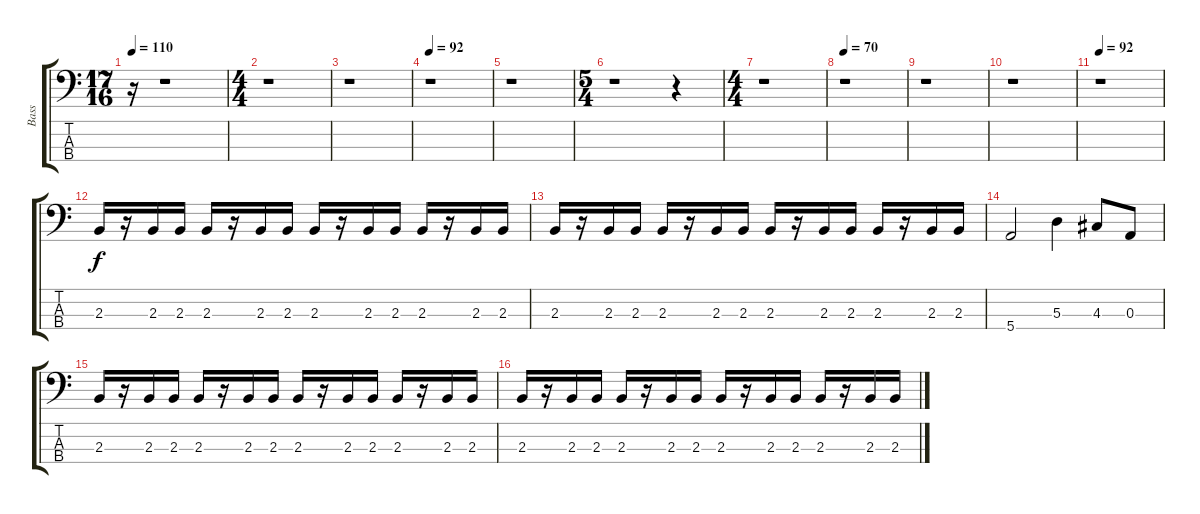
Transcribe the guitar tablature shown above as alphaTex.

\track ("Bass" "Bass") {instrument electricbassfinger}
\staff {score tabs}
\tuning (G2 D2 A1 E1) {hide}
\ts (17 16)
\tempo 110
\clef f4
\ks c
r.16{dy f} r.1 |
\ts (4 4)
r.1 |
r.1 |
\tempo 92
r.1 |
r.1 |
\ts (5 4)
r.1 r.4 |
\ts (4 4)
r.1 |
\tempo 70
r.1 |
r.1 |
r.1 |
\tempo 92
r.1 |
2.3.16 r.16 2.3.16 2.3.16 2.3.16 r.16 2.3.16 2.3.16 2.3.16 r.16 2.3.16 2.3.16 2.3.16 r.16 2.3.16 2.3.16 |
2.3.16 r.16 2.3.16 2.3.16 2.3.16 r.16 2.3.16 2.3.16 2.3.16 r.16 2.3.16 2.3.16 2.3.16 r.16 2.3.16 2.3.16 |
5.4.2 5.3.4 4.3.8 0.3.8 |
2.3.16 r.16 2.3.16 2.3.16 2.3.16 r.16 2.3.16 2.3.16 2.3.16 r.16 2.3.16 2.3.16 2.3.16 r.16 2.3.16 2.3.16 |
2.3.16 r.16 2.3.16 2.3.16 2.3.16 r.16 2.3.16 2.3.16 2.3.16 r.16 2.3.16 2.3.16 2.3.16 r.16 2.3.16 2.3.16
